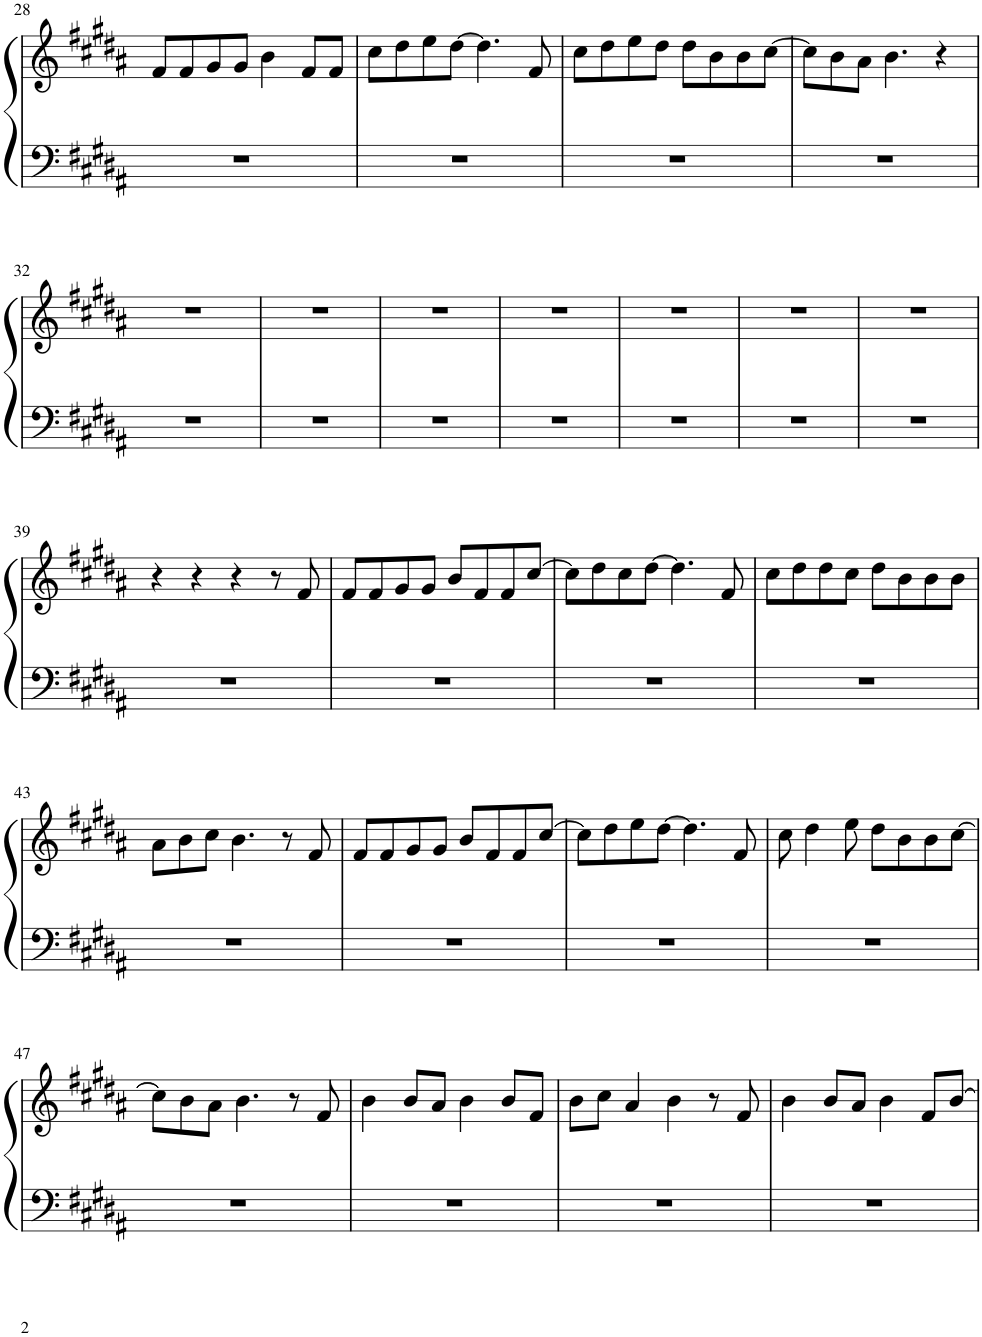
**kern	**kern
*part1	*part1
*staff2	*staff1
*I"Piano	*
*I'Pno.	*
!!LO:PB:g=z
*clefF4	*clefG2
*k[f#c#g#d#a#]	*k[f#c#g#d#a#]
*M4/4	*M4/4
=28	=28
1r	8f#/L
.	8f#/
.	8g#/
.	8g#/J
.	4b\
.	8f#/L
.	8f#/J
=29	=29
1r	8cc#\L
.	8dd#\
.	8ee\
.	[8dd#\J
.	4.dd#\]
.	8f#/
=30	=30
1r	8cc#\L
.	8dd#\
.	8ee\
.	8dd#\J
.	8dd#\L
.	8b\
.	8b\
.	[8cc#\J
=31	=31
1r	8cc#\L]
.	8b\
.	8a#\J
.	4.b\
.	4r
!!LO:LB:g=z
=32	=32
1r	1r
=33	=33
1r	1r
=34	=34
1r	1r
=35	=35
1r	1r
=36	=36
1r	1r
=37	=37
1r	1r
=38	=38
1r	1r
!!LO:LB:g=z
=39	=39
1r	4r
.	4r
.	4r
.	8r
.	8f#/
=40	=40
1r	8f#/L
.	8f#/
.	8g#/
.	8g#/J
.	8b/L
.	8f#/
.	8f#/
.	[8cc#/J
=41	=41
1r	8cc#\L]
.	8dd#\
.	8cc#\
.	[8dd#\J
.	4.dd#\]
.	8f#/
=42	=42
1r	8cc#\L
.	8dd#\
.	8dd#\
.	8cc#\J
.	8dd#\L
.	8b\
.	8b\
.	8b\J
!!LO:LB:g=z
=43	=43
1r	8a#\L
.	8b\
.	8cc#\J
.	4.b\
.	8r
.	8f#/
=44	=44
1r	8f#/L
.	8f#/
.	8g#/
.	8g#/J
.	8b/L
.	8f#/
.	8f#/
.	[8cc#/J
=45	=45
1r	8cc#\L]
.	8dd#\
.	8ee\
.	[8dd#\J
.	4.dd#\]
.	8f#/
=46	=46
1r	8cc#\
.	4dd#\
.	8ee\
.	8dd#\L
.	8b\
.	8b\
.	[8cc#\J
!!LO:LB:g=z
=47	=47
1r	8cc#\L]
.	8b\
.	8a#\J
.	4.b\
.	8r
.	8f#/
=48	=48
1r	4b\
.	8b/L
.	8a#/J
.	4b\
.	8b/L
.	8f#/J
=49	=49
1r	8b\L
.	8cc#\J
.	4a#/
.	4b\
.	8r
.	8f#/
=50	=50
1r	4b\
.	8b/L
.	8a#/J
.	4b\
.	8f#/L
.	[8b/J
=	=
*-	*-
